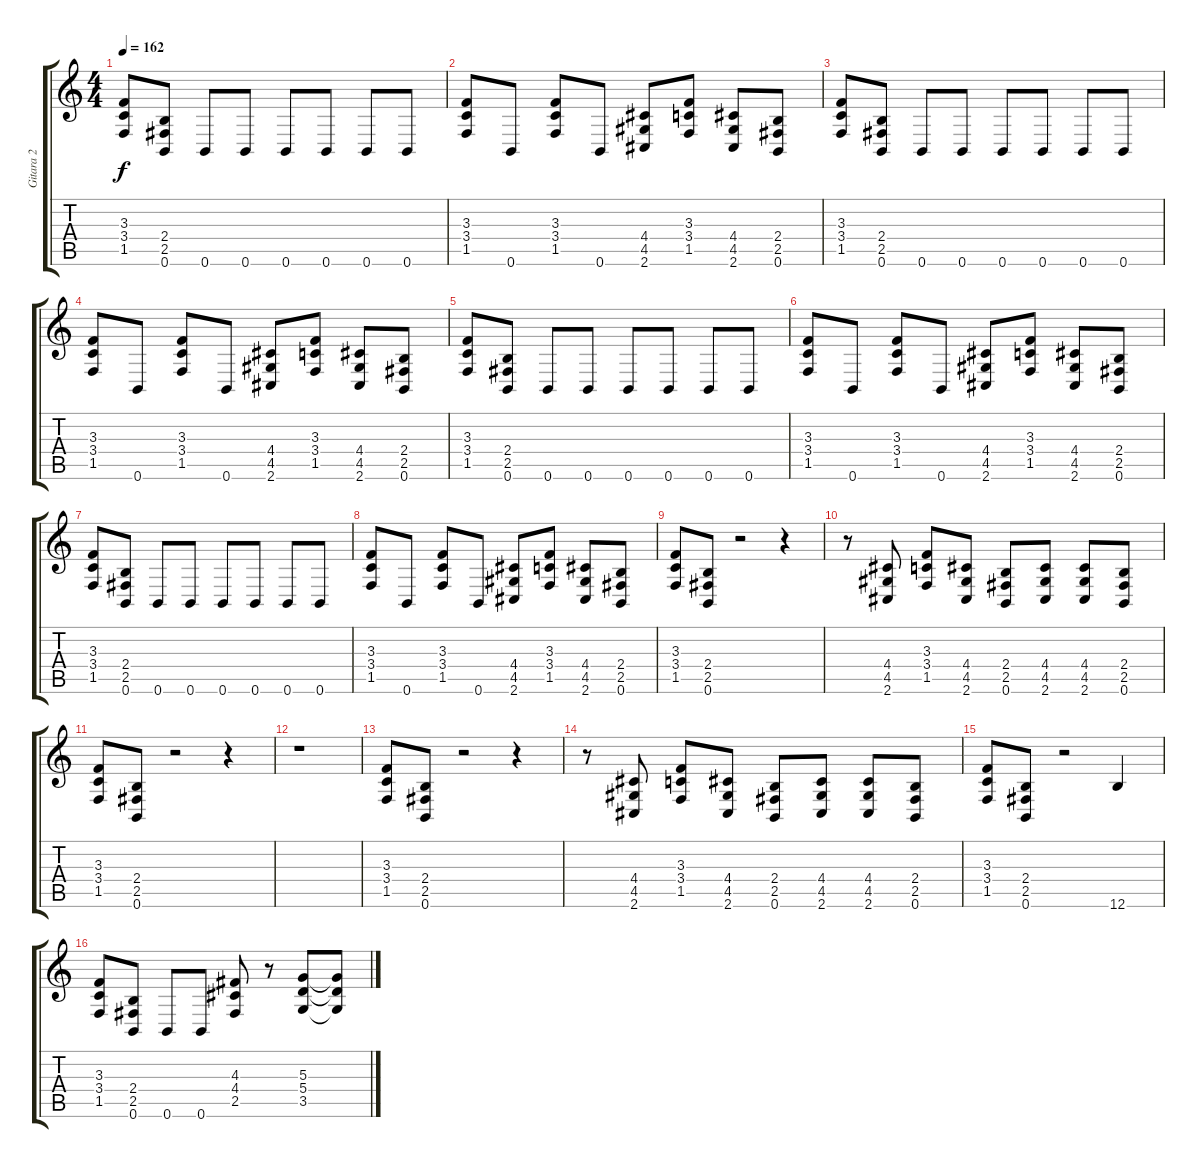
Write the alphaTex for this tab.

\track ("Gitara 2" "Gitara 2") {instrument distortionguitar}
\staff {score tabs}
\tuning (B3 Gb3 D3 A2 E2 B1) {hide}
\ts (4 4)
\tempo 162
\clef g2
\ks c
(3.3 3.4 1.5).8{dy f} (2.4 2.5 0.6).8 0.6.8 0.6.8 0.6.8 0.6.8 0.6.8 0.6.8 |
(3.3 3.4 1.5).8 0.6.8 (3.3 3.4 1.5).8 0.6.8 (4.4 4.5 2.6).8 (3.3 3.4 1.5).8 (4.4 4.5 2.6).8 (2.4 2.5 0.6).8 |
(3.3 3.4 1.5).8 (2.4 2.5 0.6).8 0.6.8 0.6.8 0.6.8 0.6.8 0.6.8 0.6.8 |
(3.3 3.4 1.5).8 0.6.8 (3.3 3.4 1.5).8 0.6.8 (4.4 4.5 2.6).8 (3.3 3.4 1.5).8 (4.4 4.5 2.6).8 (2.4 2.5 0.6).8 |
(3.3 3.4 1.5).8 (2.4 2.5 0.6).8 0.6.8 0.6.8 0.6.8 0.6.8 0.6.8 0.6.8 |
(3.3 3.4 1.5).8 0.6.8 (3.3 3.4 1.5).8 0.6.8 (4.4 4.5 2.6).8 (3.3 3.4 1.5).8 (4.4 4.5 2.6).8 (2.4 2.5 0.6).8 |
(3.3 3.4 1.5).8 (2.4 2.5 0.6).8 0.6.8 0.6.8 0.6.8 0.6.8 0.6.8 0.6.8 |
(3.3 3.4 1.5).8 0.6.8 (3.3 3.4 1.5).8 0.6.8 (4.4 4.5 2.6).8 (3.3 3.4 1.5).8 (4.4 4.5 2.6).8 (2.4 2.5 0.6).8 |
(3.3 3.4 1.5).8 (2.4 2.5 0.6).8 r.2 r.4 |
r.8 (4.4 4.5 2.6).8 (3.3 3.4 1.5).8 (4.4 4.5 2.6).8 (2.4 2.5 0.6).8 (4.4 4.5 2.6).8 (4.4 4.5 2.6).8 (2.4 2.5 0.6).8 |
(3.3 3.4 1.5).8 (2.4 2.5 0.6).8 r.2 r.4 |
r.1 |
(3.3 3.4 1.5).8 (2.4 2.5 0.6).8 r.2 r.4 |
r.8 (4.4 4.5 2.6).8 (3.3 3.4 1.5).8 (4.4 4.5 2.6).8 (2.4 2.5 0.6).8 (4.4 4.5 2.6).8 (4.4 4.5 2.6).8 (2.4 2.5 0.6).8 |
(3.3 3.4 1.5).8 (2.4 2.5 0.6).8 r.2 12.6.4 |
(3.3 3.4 1.5).8 (2.4 2.5 0.6).8 0.6.8 0.6.8 (4.3 4.4 2.5).8 r.8 (5.3 5.4 3.5).8 (5.3{t} 5.4{t} 3.5{t}).8
